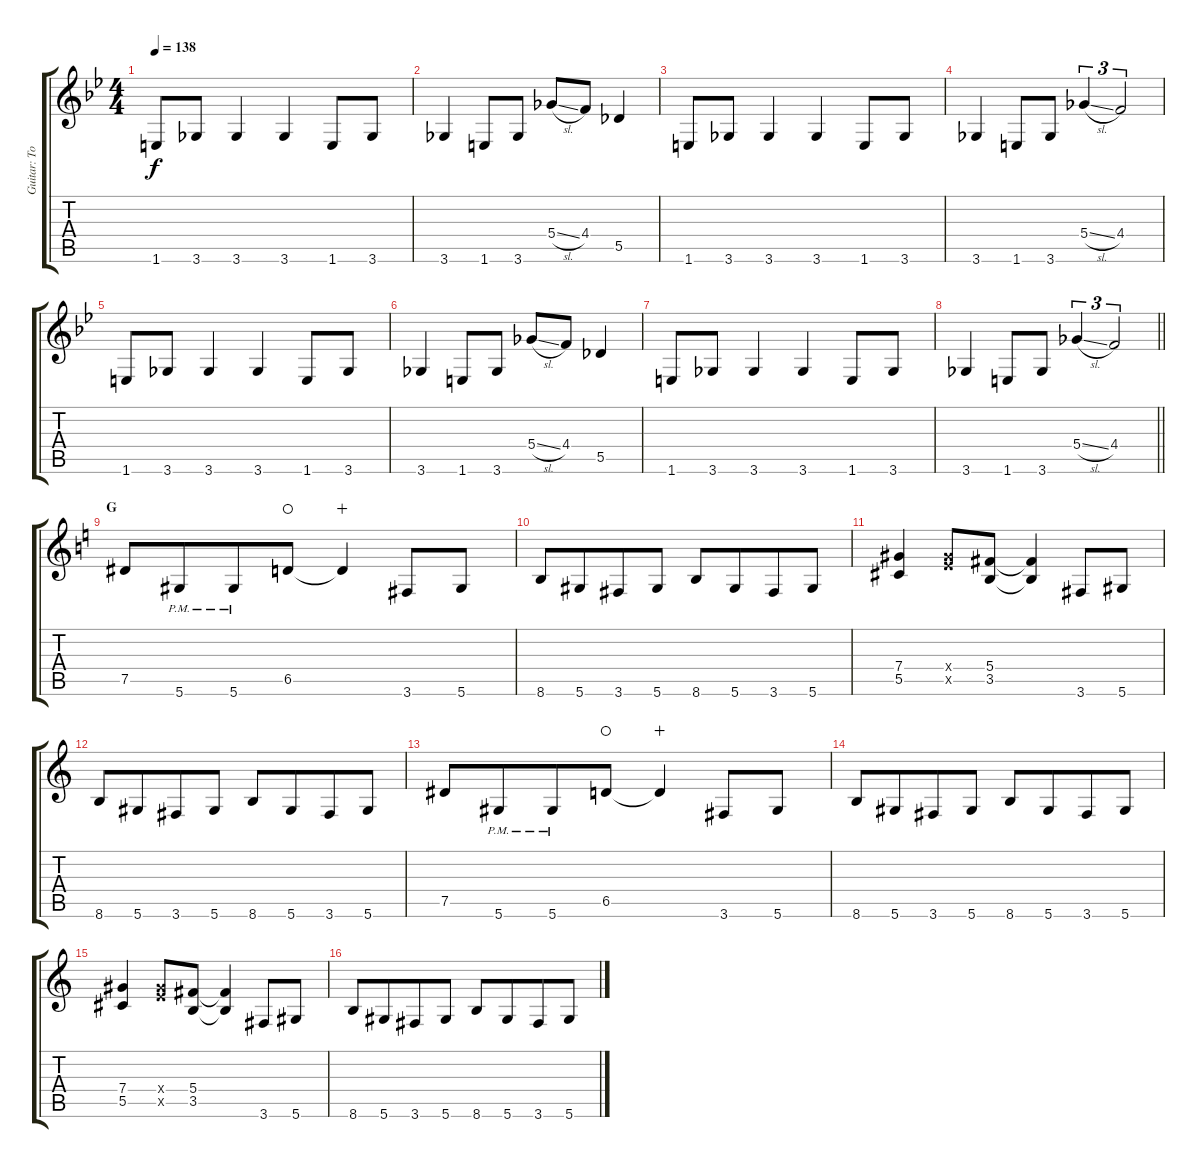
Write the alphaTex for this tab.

\track ("Guitar: Tony" "Guitar: To") {instrument distortionguitar}
\staff {score tabs}
\tuning (Eb4 Bb3 Gb3 Db3 Ab2 Eb2) {hide}
\ts (4 4)
\tempo 138
\clef g2
\ks bb
1.6.8{dy f} 3.6.8 3.6.4 3.6.4 1.6.8 3.6.8 |
3.6.4 1.6.8 3.6.8 5.4{sl}.8 4.4.8 5.5.4 |
1.6.8 3.6.8 3.6.4 3.6.4 1.6.8 3.6.8 |
3.6.4 1.6.8 3.6.8 5.4{sl}.4{tu (3 2)} 4.4.2{tu (3 2)} |
1.6.8 3.6.8 3.6.4 3.6.4 1.6.8 3.6.8 |
3.6.4 1.6.8 3.6.8 5.4{sl}.8 4.4.8 5.5.4 |
1.6.8 3.6.8 3.6.4 3.6.4 1.6.8 3.6.8 |
\barLineRight lightlight
3.6.4 1.6.8 3.6.8 5.4{sl}.4{tu (3 2)} 4.4.2{tu (3 2)} |
\section ("" "G")
\ks c
7.5.8 5.6{pm}.8{beam merge} 5.6{pm}.8 6.5.8{waho} 6.5{t}.4{wahc} 3.6.8 5.6.8 |
8.6.8 5.6.8{beam merge} 3.6.8 5.6.8 8.6.8 5.6.8{beam merge} 3.6.8 5.6.8 |
(7.4 5.5).4 (7.4{x} 8.5{x}).8 (5.4 3.5).8 (5.4{t} 3.5{t}).4 3.6.8 5.6.8 |
8.6.8 5.6.8{beam merge} 3.6.8 5.6.8 8.6.8 5.6.8{beam merge} 3.6.8 5.6.8 |
7.5.8 5.6{pm}.8{beam merge} 5.6{pm}.8 6.5.8{waho} 6.5{t}.4{wahc} 3.6.8 5.6.8 |
8.6.8 5.6.8{beam merge} 3.6.8 5.6.8 8.6.8 5.6.8{beam merge} 3.6.8 5.6.8 |
(7.4 5.5).4 (7.4{x} 8.5{x}).8 (5.4 3.5).8 (5.4{t} 3.5{t}).4 3.6.8 5.6.8 |
8.6.8 5.6.8{beam merge} 3.6.8 5.6.8 8.6.8 5.6.8{beam merge} 3.6.8 5.6.8
